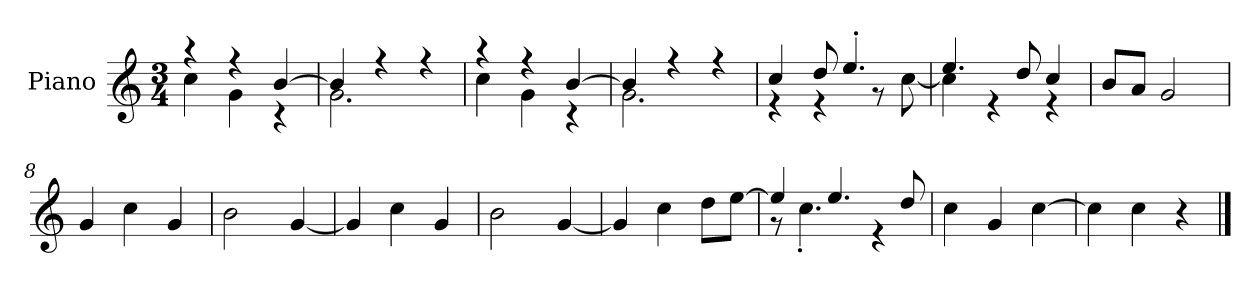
**kern
*part1
*staff1
*I"Piano
*I'P-no
*clefG2
*k[]
*M3/4
*MM174
=1
*^
4r	4cc\
4r	4g\
[4b/	4r
=2	=2
4b/]	2.g\
4r	.
4r	.
=3	=3
4r	4cc\
4r	4g\
[4b/	4r
=4	=4
4b/]	2.g\
4r	.
4r	.
=5	=5
4cc/	4r
8dd/	4r
4.ee'/	.
.	8r
.	[8cc\
=6	=6
4.ee/	4cc\]
.	4r
8dd/	.
4cc/	4r
*v	*v
=7
8b/L
8a/J
2g/
=8
4g/
4cc\
4g/
=9
2b\
[4g/
=10
4g/]
4cc\
4g/
!!LO:LB:g=z
=11
2b\
[4g/
=12
4g/]
4cc\
8dd\L
[8ee\J
=13
*^
4ee/]	8r
.	4.cc'\
4.ee/	.
.	4r
8dd/	.
*v	*v
=14
4cc\
4g/
[4cc\
=15
4cc\]
4cc\
4r
==
*-
